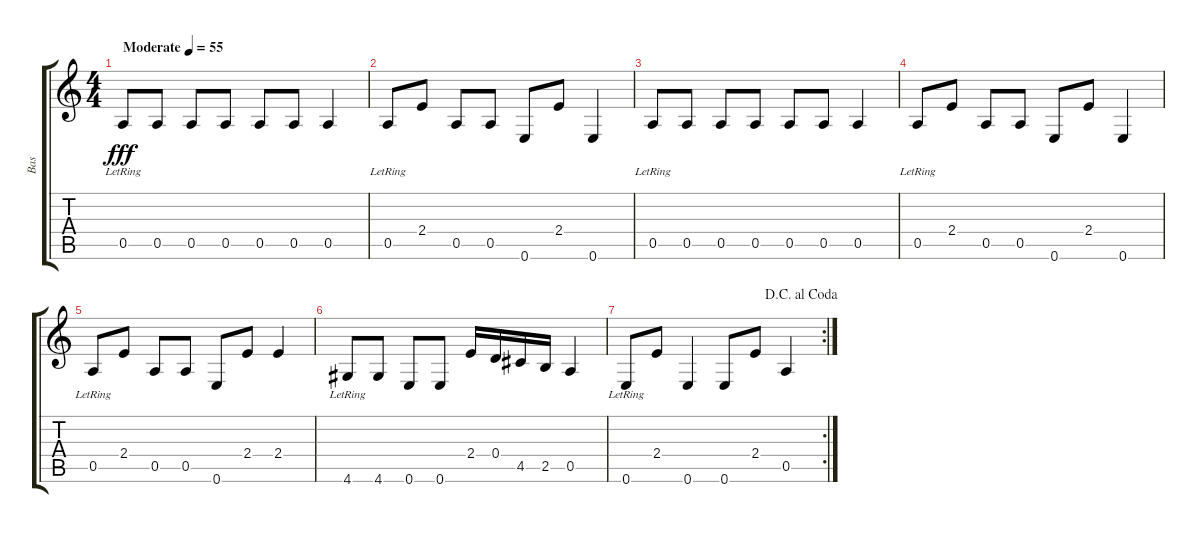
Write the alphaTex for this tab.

\track ("Bas  " "Bas  ") {instrument acousticguitarsteel}
\staff {score tabs}
\tuning (E4 B3 G3 D3 A2 E2) {hide}
\ts (4 4)
\tempo (55 "Moderate")
\clef g2
\ks c
0.5{lr}.8{dy fff instrument acousticguitarsteel} 0.5.8 0.5.8 0.5.8 0.5.8 0.5.8 0.5.4 |
0.5{lr}.8 2.4.8 0.5.8 0.5.8 0.6.8 2.4.8 0.6.4 |
0.5{lr}.8 0.5.8 0.5.8 0.5.8 0.5.8 0.5.8 0.5.4 |
0.5{lr}.8 2.4.8 0.5.8 0.5.8 0.6.8 2.4.8 0.6.4 |
0.5{lr}.8 2.4.8 0.5.8 0.5.8 0.6.8 2.4.8 2.4.4 |
4.6{lr}.8 4.6.8 0.6.8 0.6.8 2.4.16 0.4.16 4.5.16 2.5.16 0.5.4 |
\rc 2
\jump dacapoalcoda
0.6{lr}.8 2.4.8 0.6.4 0.6.8 2.4.8 0.5.4
